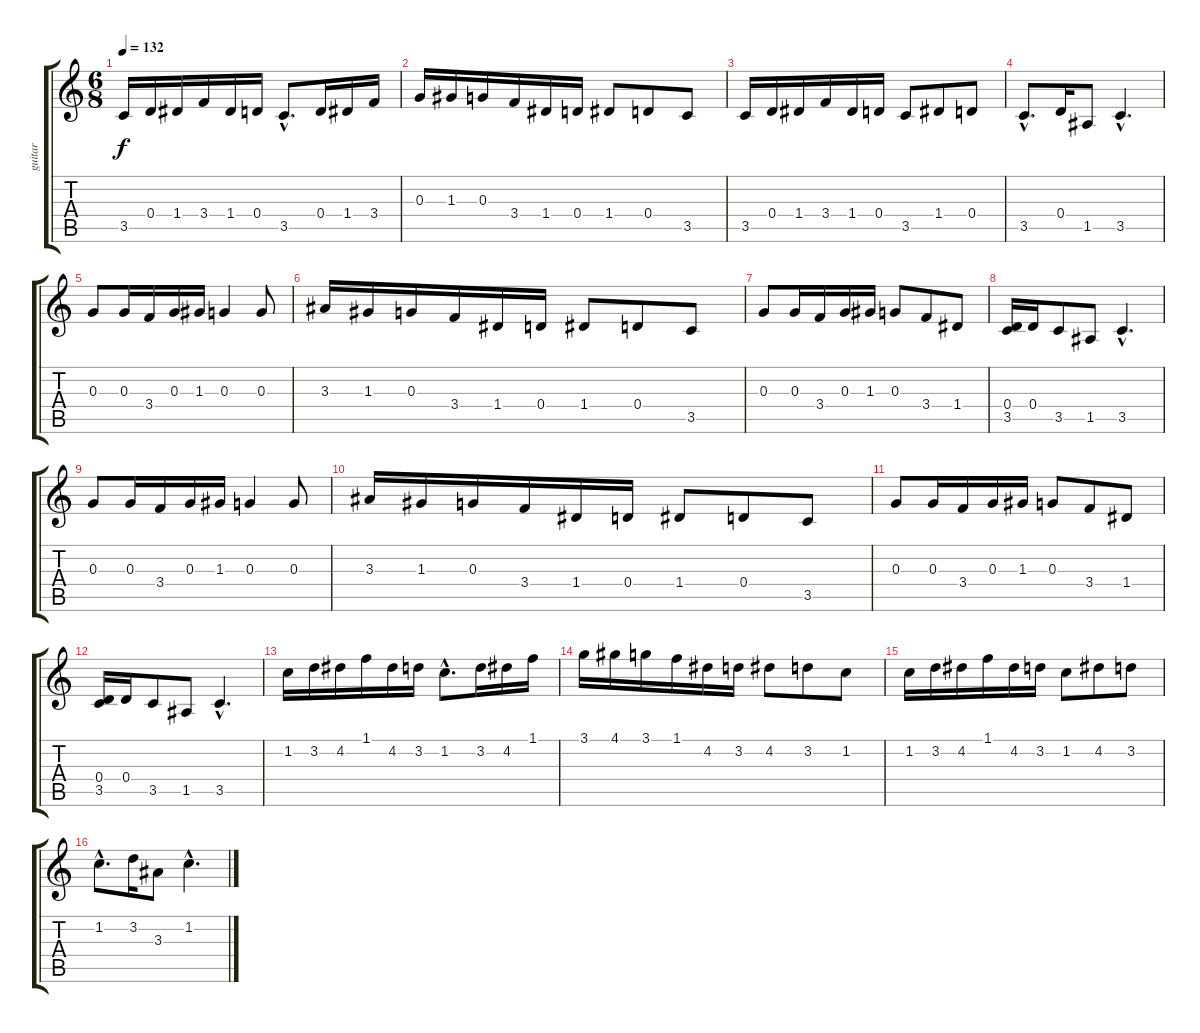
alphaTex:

\track ("guitar" "guitar") {instrument acousticguitarsteel}
\staff {score tabs}
\tuning (E4 B3 G3 D3 A2 E2) {hide}
\ts (6 8)
\tempo 132
\clef g2
\ks c
3.5.16{dy f} 0.4.16 1.4.16 3.4.16 1.4.16 0.4.16 3.5{hac}.8{d} 0.4.16 1.4.16 3.4.16 |
0.3.16 1.3.16 0.3.16 3.4.16 1.4.16 0.4.16 1.4.8 0.4.8 3.5.8 |
3.5.16 0.4.16 1.4.16 3.4.16 1.4.16 0.4.16 3.5.8 1.4.8 0.4.8 |
3.5{hac}.8{d} 0.4.16 1.5.8 3.5{hac}.4{d} |
0.3.8 0.3.16 3.4.16 0.3.16 1.3.16 0.3.4 0.3.8 |
3.3.16 1.3.16 0.3.16 3.4.16 1.4.16 0.4.16 1.4.8 0.4.8 3.5.8 |
0.3.8 0.3.16 3.4.16 0.3.16 1.3.16 0.3.8 3.4.8 1.4.8 |
(0.4 3.5).16 0.4.16 3.5.8 1.5.8 3.5{hac}.4{d} |
0.3.8 0.3.16 3.4.16 0.3.16 1.3.16 0.3.4 0.3.8 |
3.3.16 1.3.16 0.3.16 3.4.16 1.4.16 0.4.16 1.4.8 0.4.8 3.5.8 |
0.3.8 0.3.16 3.4.16 0.3.16 1.3.16 0.3.8 3.4.8 1.4.8 |
(0.4 3.5).16 0.4.16 3.5.8 1.5.8 3.5{hac}.4{d} |
1.2.16 3.2.16 4.2.16 1.1.16 4.2.16 3.2.16 1.2{hac}.8{d} 3.2.16 4.2.16 1.1.16 |
3.1.16 4.1.16 3.1.16 1.1.16 4.2.16 3.2.16 4.2.8 3.2.8 1.2.8 |
1.2.16 3.2.16 4.2.16 1.1.16 4.2.16 3.2.16 1.2.8 4.2.8 3.2.8 |
1.2{hac}.8{d} 3.2.16 3.3.8 1.2{hac}.4{d}
